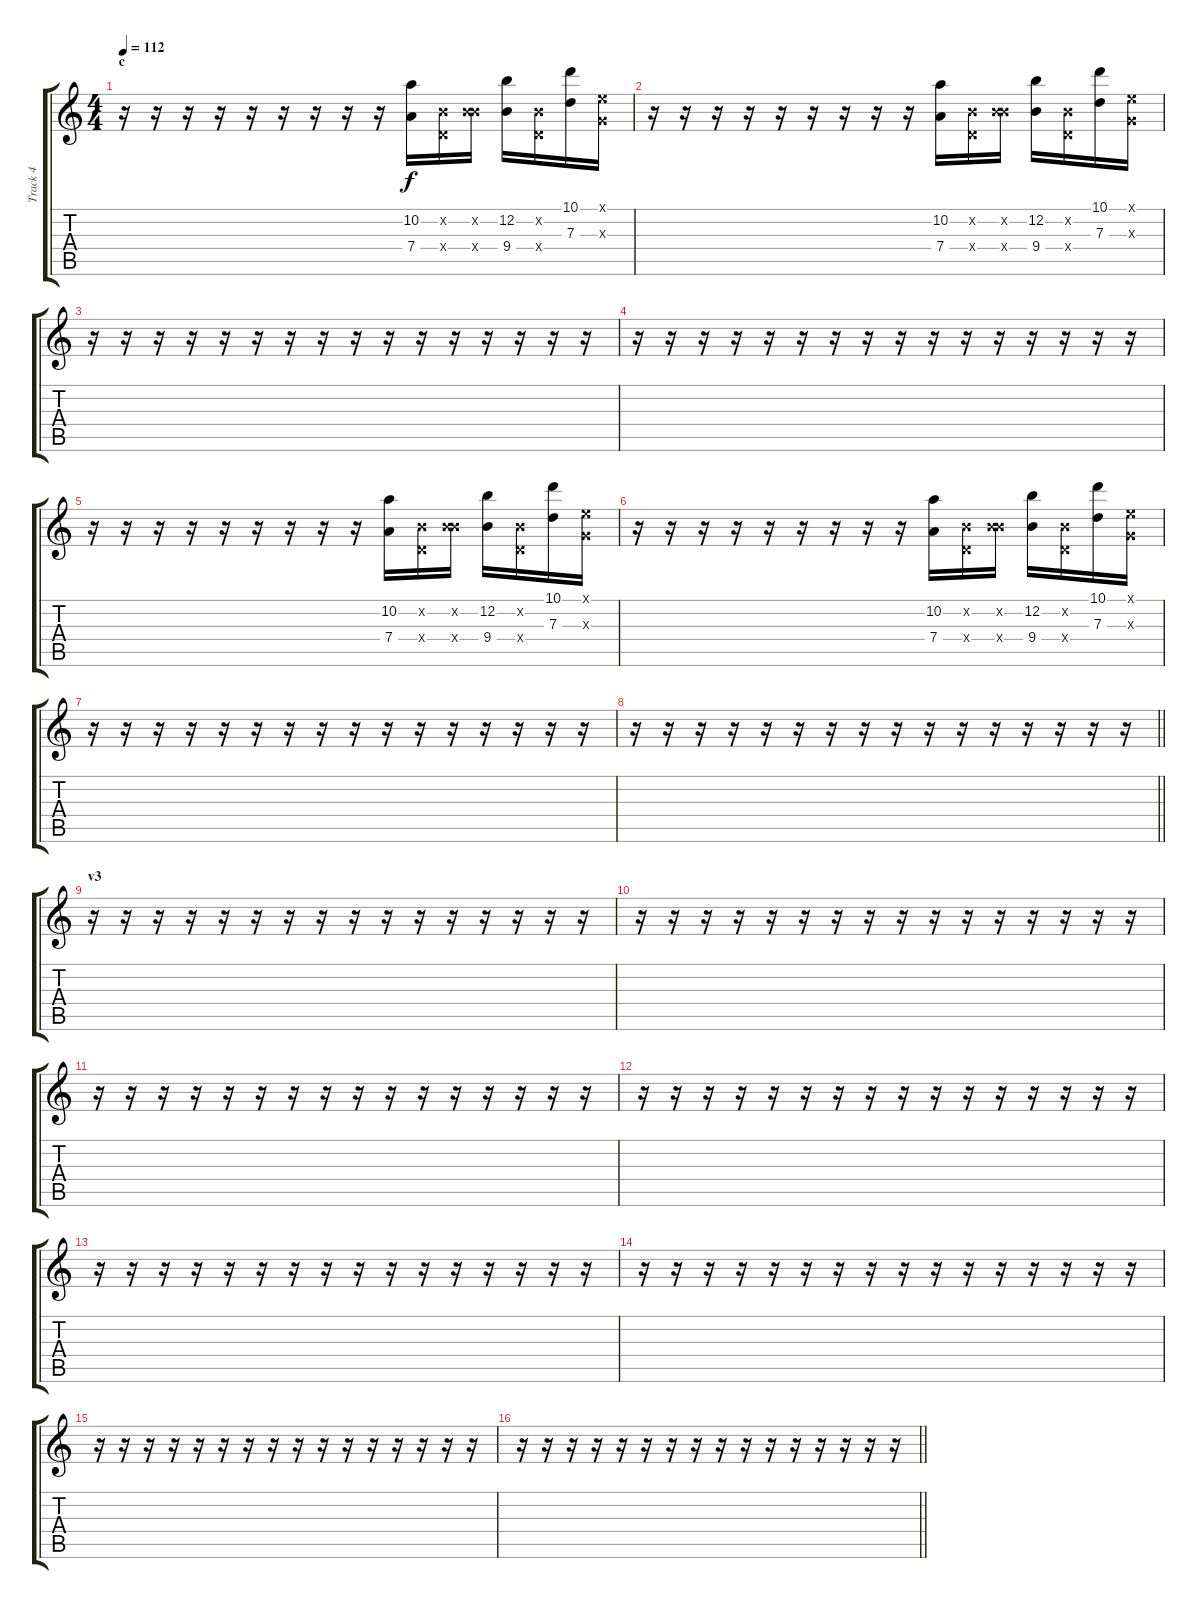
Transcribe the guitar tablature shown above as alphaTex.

\track ("Track 4" "Track 4") {instrument acousticguitarsteel}
\staff {score tabs}
\tuning (E4 B3 G3 D3 A2 E2) {hide}
\ts (4 4)
\section ("" "c")
\tempo 112
\clef g2
\ks c
r.16{dy f volume 7} r.16 r.16 r.16 r.16 r.16 r.16 r.16 r.16 (10.2 7.4).16 (0.2{x} 0.4{x}).16 (0.2{x} 9.4{x}).16 (12.2 9.4).16 (0.2{x} 0.4{x}).16 (10.1 7.3).16 (0.1{x} 0.3{x}).16 |
r.16 r.16 r.16 r.16 r.16 r.16 r.16 r.16 r.16 (10.2 7.4).16 (0.2{x} 0.4{x}).16 (0.2{x} 9.4{x}).16 (12.2 9.4).16 (0.2{x} 0.4{x}).16 (10.1 7.3).16 (0.1{x} 0.3{x}).16 |
r.16 r.16 r.16 r.16 r.16 r.16 r.16 r.16 r.16 r.16 r.16 r.16 r.16 r.16 r.16 r.16 |
r.16 r.16 r.16 r.16 r.16 r.16 r.16 r.16 r.16 r.16 r.16 r.16 r.16 r.16 r.16 r.16 |
r.16 r.16 r.16 r.16 r.16 r.16 r.16 r.16 r.16 (10.2 7.4).16 (0.2{x} 0.4{x}).16 (0.2{x} 9.4{x}).16 (12.2 9.4).16 (0.2{x} 0.4{x}).16 (10.1 7.3).16 (0.1{x} 0.3{x}).16 |
r.16 r.16 r.16 r.16 r.16 r.16 r.16 r.16 r.16 (10.2 7.4).16 (0.2{x} 0.4{x}).16 (0.2{x} 9.4{x}).16 (12.2 9.4).16 (0.2{x} 0.4{x}).16 (10.1 7.3).16 (0.1{x} 0.3{x}).16 |
r.16 r.16 r.16 r.16 r.16 r.16 r.16 r.16 r.16 r.16 r.16 r.16 r.16 r.16 r.16 r.16 |
\barLineRight lightlight
r.16 r.16 r.16 r.16 r.16 r.16 r.16 r.16 r.16 r.16 r.16 r.16 r.16 r.16 r.16 r.16 |
\section ("" "v3")
r.16 r.16 r.16 r.16 r.16 r.16 r.16 r.16 r.16 r.16 r.16 r.16 r.16 r.16 r.16 r.16 |
r.16 r.16 r.16 r.16 r.16 r.16 r.16 r.16 r.16 r.16 r.16 r.16 r.16 r.16 r.16 r.16 |
r.16 r.16 r.16 r.16 r.16 r.16 r.16 r.16 r.16 r.16 r.16 r.16 r.16 r.16 r.16 r.16 |
r.16 r.16 r.16 r.16 r.16 r.16 r.16 r.16 r.16 r.16 r.16 r.16 r.16 r.16 r.16 r.16 |
r.16 r.16 r.16 r.16 r.16 r.16 r.16 r.16 r.16 r.16 r.16 r.16 r.16 r.16 r.16 r.16 |
r.16 r.16 r.16 r.16 r.16 r.16 r.16 r.16 r.16 r.16 r.16 r.16 r.16 r.16 r.16 r.16 |
r.16 r.16 r.16 r.16 r.16 r.16 r.16 r.16 r.16 r.16 r.16 r.16 r.16 r.16 r.16 r.16 |
\barLineRight lightlight
r.16 r.16 r.16 r.16 r.16 r.16 r.16 r.16 r.16 r.16 r.16 r.16 r.16 r.16 r.16 r.16
